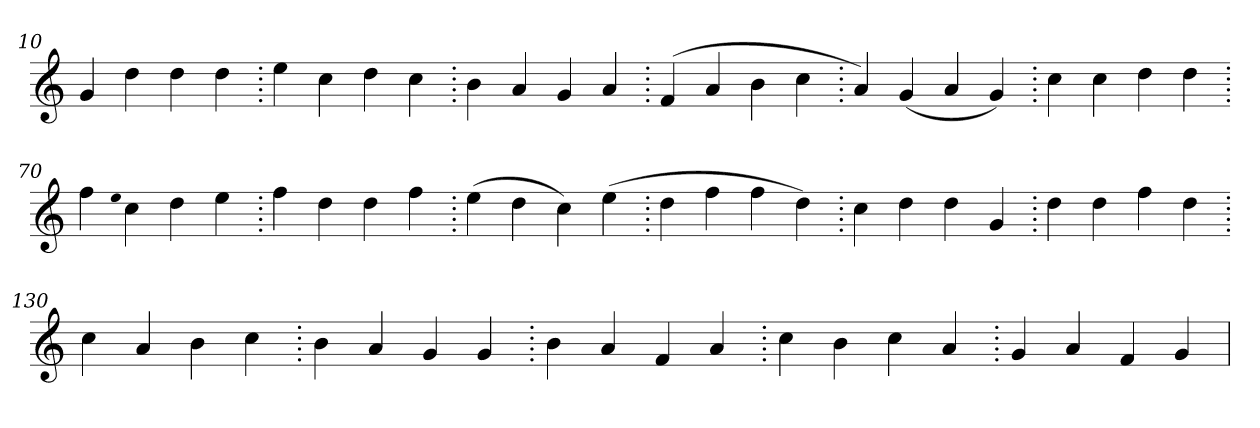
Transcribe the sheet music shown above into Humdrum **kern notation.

**kern
*part1
*staff1
*clefG2
=10.
4g
4dd
4dd
4dd
=20.
4ee
4cc
4dd
4cc
=30.
4b
4a
4g
4a
=40.
(>4f
4a
4b
4cc
=50.
4a)
(>4g
4a
4g)
=60.
4cc
4cc
4dd
4dd
=70.
4ff
qqee
4cc
4dd
4ee
=80.
4ff
4dd
4dd
4ff
=90.
(>4ee
4dd
4cc)
(>4ee
=100.
4dd
4ff
4ff
4dd)
=110.
4cc
4dd
4dd
4g
=120.
4dd
4dd
4ff
4dd
=130.
4cc
4a
4b
4cc
=140.
4b
4a
4g
4g
=150.
4b
4a
4f
4a
=160.
4cc
4b
4cc
4a
=170.
4g
4a
4f
4g
=
*-
